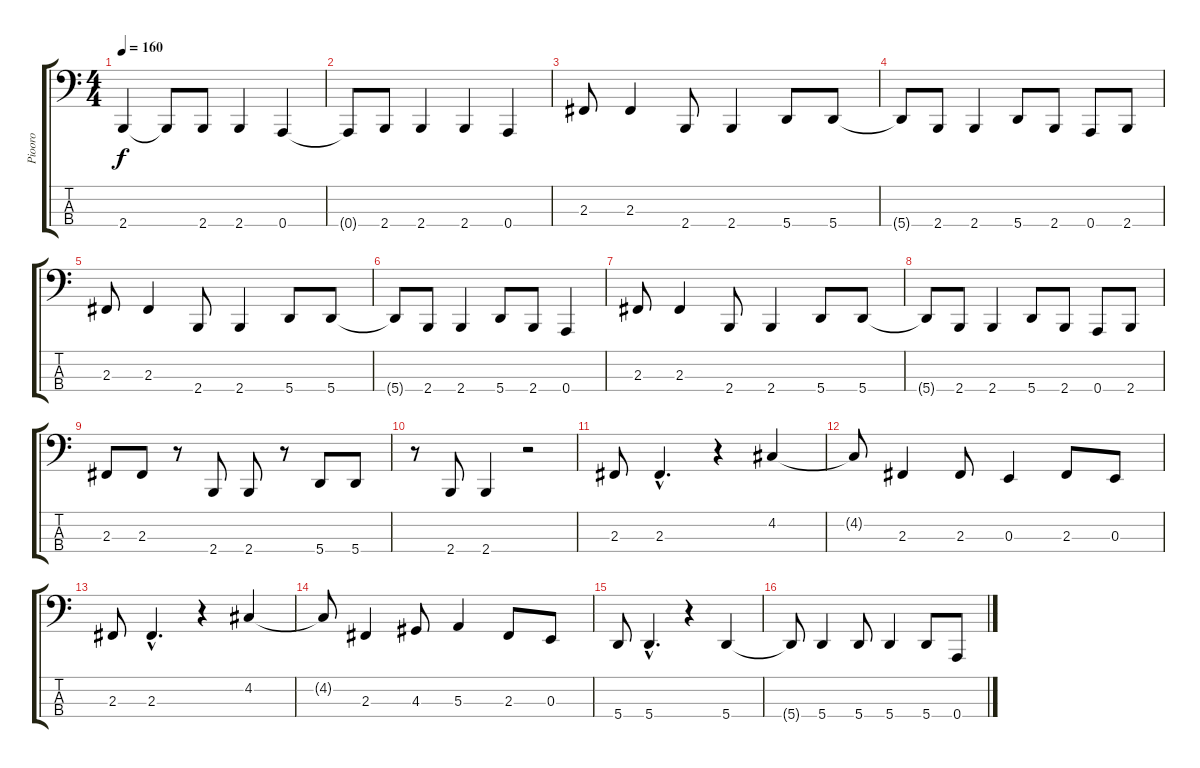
\track ("Piooro" "Piooro") {instrument electricbassfinger}
\staff {score tabs}
\tuning (D2 A1 E1 A0) {hide}
\ts (4 4)
\tempo 160
\clef f4
\ks c
2.4.4{dy f} 2.4{t}.8 2.4.8 2.4.4 0.4.4 |
0.4{t}.8 2.4.8 2.4.4 2.4.4 0.4.4 |
2.3.8 2.3.4 2.4.8 2.4.4 5.4.8 5.4.8 |
5.4{t}.8 2.4.8 2.4.4 5.4.8 2.4.8 0.4.8 2.4.8 |
2.3.8 2.3.4 2.4.8 2.4.4 5.4.8 5.4.8 |
5.4{t}.8 2.4.8 2.4.4 5.4.8 2.4.8 0.4.4 |
2.3.8 2.3.4 2.4.8 2.4.4 5.4.8 5.4.8 |
5.4{t}.8 2.4.8 2.4.4 5.4.8 2.4.8 0.4.8 2.4.8 |
2.3.8 2.3.8 r.8 2.4.8 2.4.8 r.8 5.4.8 5.4.8 |
r.8 2.4.8 2.4.4 r.2 |
2.3.8 2.3{hac}.4{d} r.4 4.2.4 |
4.2{t}.8 2.3.4 2.3.8 0.3.4 2.3.8 0.3.8 |
2.3.8 2.3{hac}.4{d} r.4 4.2.4 |
4.2{t}.8 2.3.4 4.3.8 5.3.4 2.3.8 0.3.8 |
5.4.8 5.4{hac}.4{d} r.4 5.4.4 |
5.4{t}.8 5.4.4 5.4.8 5.4.4 5.4.8 0.4.8
